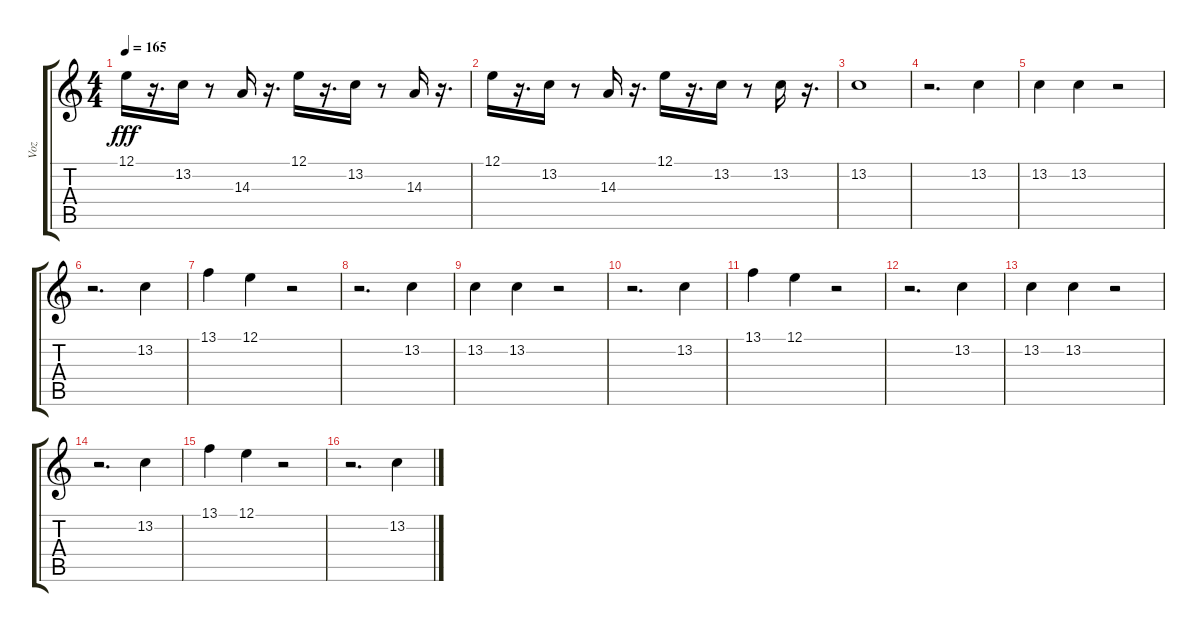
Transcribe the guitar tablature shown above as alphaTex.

\track ("Voz" "Voz") {instrument flute}
\staff {score tabs}
\tuning (E4 B3 G3 D3 A2 E2) {hide}
\ts (4 4)
\tempo 165
\clef g2
\ks c
12.1.16{dy fff} r.16{d} 13.2.16 r.8 14.3.16 r.16{d} 12.1.16 r.16{d} 13.2.16 r.8 14.3.16 r.16{d} |
12.1.16 r.16{d} 13.2.16 r.8 14.3.16 r.16{d} 12.1.16 r.16{d} 13.2.16 r.8 13.2.16 r.16{d} |
13.2.1 |
r.2{d} 13.2.4 |
13.2.4 13.2.4 r.2 |
r.2{d} 13.2.4 |
13.1.4 12.1.4 r.2 |
r.2{d} 13.2.4 |
13.2.4 13.2.4 r.2 |
r.2{d} 13.2.4 |
13.1.4 12.1.4 r.2 |
r.2{d} 13.2.4 |
13.2.4 13.2.4 r.2 |
r.2{d} 13.2.4 |
13.1.4 12.1.4 r.2 |
r.2{d} 13.2.4
